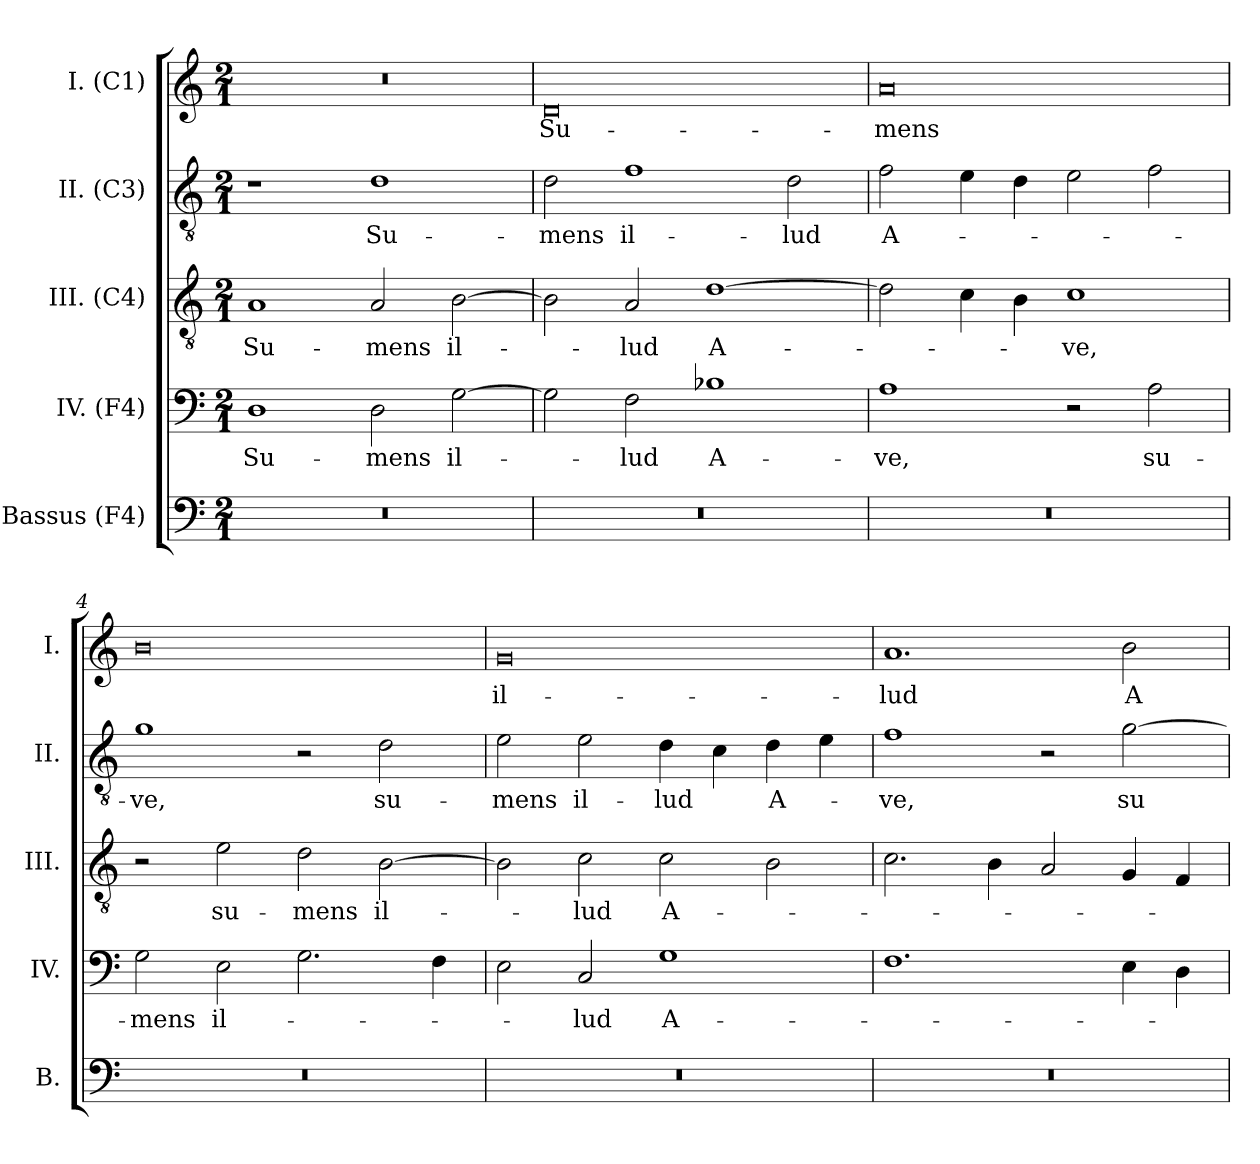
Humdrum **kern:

**kern	**kern	**text	**kern	**text	**kern	**text	**kern	**text
*part5	*part4	*part4	*part3	*part3	*part2	*part2	*part1	*part1
*staff5	*staff4	*staff4	*staff3	*staff3	*staff2	*staff2	*staff1	*staff1
*I"Bassus (F4)	*I"IV. (F4)	*	*I"III. (C4)	*	*I"II. (C3)	*	*I"I. (C1)	*
*I'B.	*I'IV.	*	*I'III.	*	*I'II.	*	*I'I.	*
!!LO:PB:g=z
*clefF4	*clefF4	*	*clefGv2	*	*clefGv2	*	*clefG2	*
*	*ITrd7c12	*	*ITrd7c12	*	*ITrd7c12	*	*	*
*k[]	*k[]	*	*k[]	*	*k[]	*	*k[]	*
*C:	*C:	*	*C:	*	*C:	*	*C:	*
*M2/1	*M2/1	*	*M2/1	*	*M2/1	*	*M2/1	*
=1	=1	=1	=1	=1	=1	=1	=1	=1
!LO:N:vis=1	!	!	!	!	!	!	!	!
!	!	!LO:LY:b:color=#000000	!	!	!	!	!	!
!	!	!	!	!LO:LY:b:color=#000000	!	!	!LO:N:vis=1	!
0r	1DDi	Su-	1AAi	Su-	1r	.	0r	.
!	!	!LO:LY:b:color=#000000	!	!	!	!	!	!
!	!	!	!	!LO:LY:b:color=#000000	!	!	!	!
!	!	!	!	!	!	!LO:LY:b:color=#000000	!	!
.	2DDi\	-mens	2AAi/	-mens	1Di	Su-	.	.
!	!	!LO:LY:b:color=#000000	!	!	!	!	!	!
!	!	!	!	!LO:LY:b:color=#000000	!	!	!	!
.	[2GGi\	il-	[2BBi\	il-	.	.	.	.
=2	=2	=2	=2	=2	=2	=2	=2	=2
!LO:N:vis=1	!	!	!	!	!	!	!	!
!	!	!	!	!	!	!LO:LY:b:color=#000000	!	!
!	!	!	!	!	!	!	!	!LO:LY:b:color=#000000
0r	2GGi\]	.	2BBi\]	.	2Di\	-mens	0di	Su-
!	!	!LO:LY:b:color=#000000	!	!	!	!	!	!
!	!	!	!	!LO:LY:b:color=#000000	!	!	!	!
!	!	!	!	!	!	!LO:LY:b:color=#000000	!	!
.	2FFi\	-lud	2AAi/	-lud	1Fi	il-	.	.
!	!	!LO:LY:b:color=#000000	!	!	!	!	!	!
!	!	!	!	!LO:LY:b:color=#000000	!	!	!	!
.	1BB-Xi	A-	[1Di	A-	.	.	.	.
!	!	!	!	!	!	!LO:LY:b:color=#000000	!	!
.	.	.	.	.	2Di\	-lud	.	.
=3	=3	=3	=3	=3	=3	=3	=3	=3
!LO:N:vis=1	!	!	!	!	!	!	!	!
!	!	!LO:LY:b:color=#000000	!	!	!	!	!	!
!	!	!	!	!	!	!LO:LY:b:color=#000000	!	!
!	!	!	!	!	!	!	!	!LO:LY:b:color=#000000
0r	1AAi	-ve,	2Di\]	.	2Fi\	A-	0ai	-mens
.	.	.	4Ci\	.	4Ei\	.	.	.
.	.	.	4BBi\	.	4Di\	.	.	.
!	!	!	!	!LO:LY:b:color=#000000	!	!	!	!
.	2r	.	1Ci	-ve,	2Ei\	.	.	.
!	!	!LO:LY:b:color=#000000	!	!	!	!	!	!
.	2AAi\	su-	.	.	2Fi\	.	.	.
=4	=4	=4	=4	=4	=4	=4	=4	=4
!LO:N:vis=1	!	!	!	!	!	!	!	!
!	!	!LO:LY:b:color=#000000	!	!	!	!	!	!
!	!	!	!	!	!	!LO:LY:b:color=#000000	!	!
0r	2GGi\	-mens	2r	.	1Gi	-ve,	0bi	.
!	!	!LO:LY:b:color=#000000	!	!	!	!	!	!
!	!	!	!	!LO:LY:b:color=#000000	!	!	!	!
.	2EEi\	il-	2Ei\	su-	.	.	.	.
!	!	!	!	!LO:LY:b:color=#000000	!	!	!	!
.	2.GGi\	.	2Di\	-mens	2r	.	.	.
!	!	!	!	!LO:LY:b:color=#000000	!	!	!	!
!	!	!	!	!	!	!LO:LY:b:color=#000000	!	!
.	.	.	[2BBi\	il-	2Di\	su-	.	.
.	4FFi\	.	.	.	.	.	.	.
!!LO:LB:g=z
=5	=5	=5	=5	=5	=5	=5	=5	=5
!LO:N:vis=1	!	!	!	!	!	!	!	!
!	!	!	!	!	!	!LO:LY:b:color=#000000	!	!
!	!	!	!	!	!	!	!	!LO:LY:b:color=#000000
0r	2EEi\	.	2BBi\]	.	2Ei\	-mens	0gi	il-
!	!	!LO:LY:b:color=#000000	!	!	!	!	!	!
!	!	!	!	!LO:LY:b:color=#000000	!	!	!	!
!	!	!	!	!	!	!LO:LY:b:color=#000000	!	!
.	2CCi/	-lud	2Ci\	-lud	2Ei\	il-	.	.
!	!	!LO:LY:b:color=#000000	!	!	!	!	!	!
!	!	!	!	!LO:LY:b:color=#000000	!	!	!	!
!	!	!	!	!	!	!LO:LY:b:color=#000000	!	!
.	1GGi	A-	2Ci\	A-	4Di\	-lud	.	.
.	.	.	.	.	4Ci\	.	.	.
!	!	!	!	!	!	!LO:LY:b:color=#000000	!	!
.	.	.	2BBi\	.	4Di\	A-	.	.
.	.	.	.	.	4Ei\	.	.	.
=6	=6	=6	=6	=6	=6	=6	=6	=6
!LO:N:vis=1	!	!	!	!	!	!	!	!
!	!	!	!	!	!	!LO:LY:b:color=#000000	!	!
!	!	!	!	!	!	!	!	!LO:LY:b:color=#000000
0r	1.FFi	.	2.Ci\	.	1Fi	-ve,	1.ai	-lud
.	.	.	4BBi\	.	.	.	.	.
.	.	.	2AAi/	.	2r	.	.	.
!	!	!	!	!	!	!LO:LY:b:color=#000000	!	!
!	!	!	!	!	!	!	!	!LO:LY:b:color=#000000
.	4EEi\	.	4GGi/	.	[2Gi\	su-	2bi\	A-
.	4DDi\	.	4FFi/	.	.	.	.	.
=	=	=	=	=	=	=	=	=
*-	*-	*-	*-	*-	*-	*-	*-	*-
